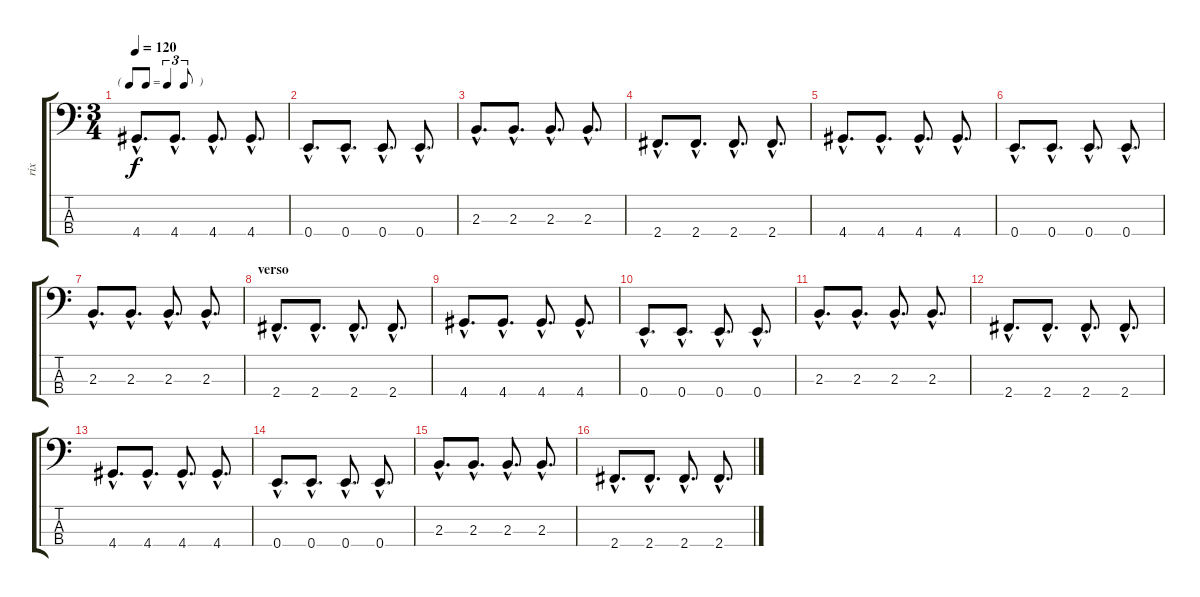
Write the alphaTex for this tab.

\track ("rix" "rix") {instrument electricbassfinger}
\staff {score tabs}
\tuning (G2 D2 A1 E1) {hide}
\ts (3 4)
\tf triplet8th
\tempo 120
\clef f4
\ks c
4.4{hac}.8{d dy f} 4.4{hac}.8{d} 4.4{hac}.8{d} 4.4{hac}.8{d} |
0.4{hac}.8{d} 0.4{hac}.8{d} 0.4{hac}.8{d} 0.4{hac}.8{d} |
2.3{hac}.8{d} 2.3{hac}.8{d} 2.3{hac}.8{d} 2.3{hac}.8{d} |
2.4{hac}.8{d} 2.4{hac}.8{d} 2.4{hac}.8{d} 2.4{hac}.8{d} |
4.4{hac}.8{d} 4.4{hac}.8{d} 4.4{hac}.8{d} 4.4{hac}.8{d} |
0.4{hac}.8{d} 0.4{hac}.8{d} 0.4{hac}.8{d} 0.4{hac}.8{d} |
2.3{hac}.8{d} 2.3{hac}.8{d} 2.3{hac}.8{d} 2.3{hac}.8{d} |
\section ("" "verso")
2.4{hac}.8{d} 2.4{hac}.8{d} 2.4{hac}.8{d} 2.4{hac}.8{d} |
4.4{hac}.8{d} 4.4{hac}.8{d} 4.4{hac}.8{d} 4.4{hac}.8{d} |
0.4{hac}.8{d} 0.4{hac}.8{d} 0.4{hac}.8{d} 0.4{hac}.8{d} |
2.3{hac}.8{d} 2.3{hac}.8{d} 2.3{hac}.8{d} 2.3{hac}.8{d} |
2.4{hac}.8{d} 2.4{hac}.8{d} 2.4{hac}.8{d} 2.4{hac}.8{d} |
4.4{hac}.8{d} 4.4{hac}.8{d} 4.4{hac}.8{d} 4.4{hac}.8{d} |
0.4{hac}.8{d} 0.4{hac}.8{d} 0.4{hac}.8{d} 0.4{hac}.8{d} |
2.3{hac}.8{d} 2.3{hac}.8{d} 2.3{hac}.8{d} 2.3{hac}.8{d} |
2.4{hac}.8{d} 2.4{hac}.8{d} 2.4{hac}.8{d} 2.4{hac}.8{d}
